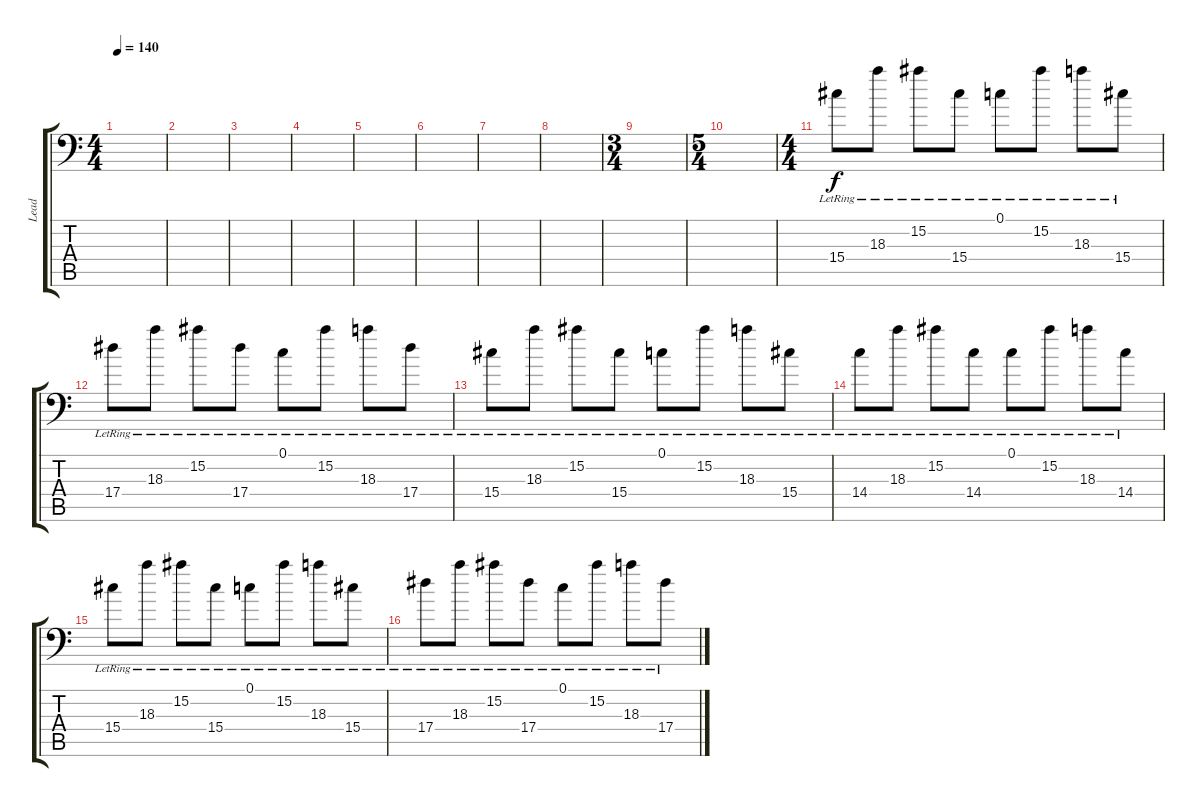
\track ("Lead" "Lead") {instrument distortionguitar}
\staff {score tabs}
\tuning (C4 G3 Eb3 Bb2 F2 Bb1) {hide}
\ts (4 4)
\tempo 140
\clef f4
\ks c
|
|
|
|
|
|
|
|
\ts (3 4)
|
\ts (5 4)
|
\ts (4 4)
15.4{lr}.8 18.3{lr}.8 15.2{lr}.8 15.4{lr}.8 0.1{lr}.8 15.2{lr}.8 18.3{lr}.8 15.4{lr}.8 |
17.4{lr}.8 18.3{lr}.8 15.2{lr}.8 17.4{lr}.8 0.1{lr}.8 15.2{lr}.8 18.3{lr}.8 17.4{lr}.8 |
15.4{lr}.8 18.3{lr}.8 15.2{lr}.8 15.4{lr}.8 0.1{lr}.8 15.2{lr}.8 18.3{lr}.8 15.4{lr}.8 |
14.4{lr}.8 18.3{lr}.8 15.2{lr}.8 14.4{lr}.8 0.1{lr}.8 15.2{lr}.8 18.3{lr}.8 14.4{lr}.8 |
15.4{lr}.8 18.3{lr}.8 15.2{lr}.8 15.4{lr}.8 0.1{lr}.8 15.2{lr}.8 18.3{lr}.8 15.4{lr}.8 |
17.4{lr}.8 18.3{lr}.8 15.2{lr}.8 17.4{lr}.8 0.1{lr}.8 15.2{lr}.8 18.3{lr}.8 17.4{lr}.8
